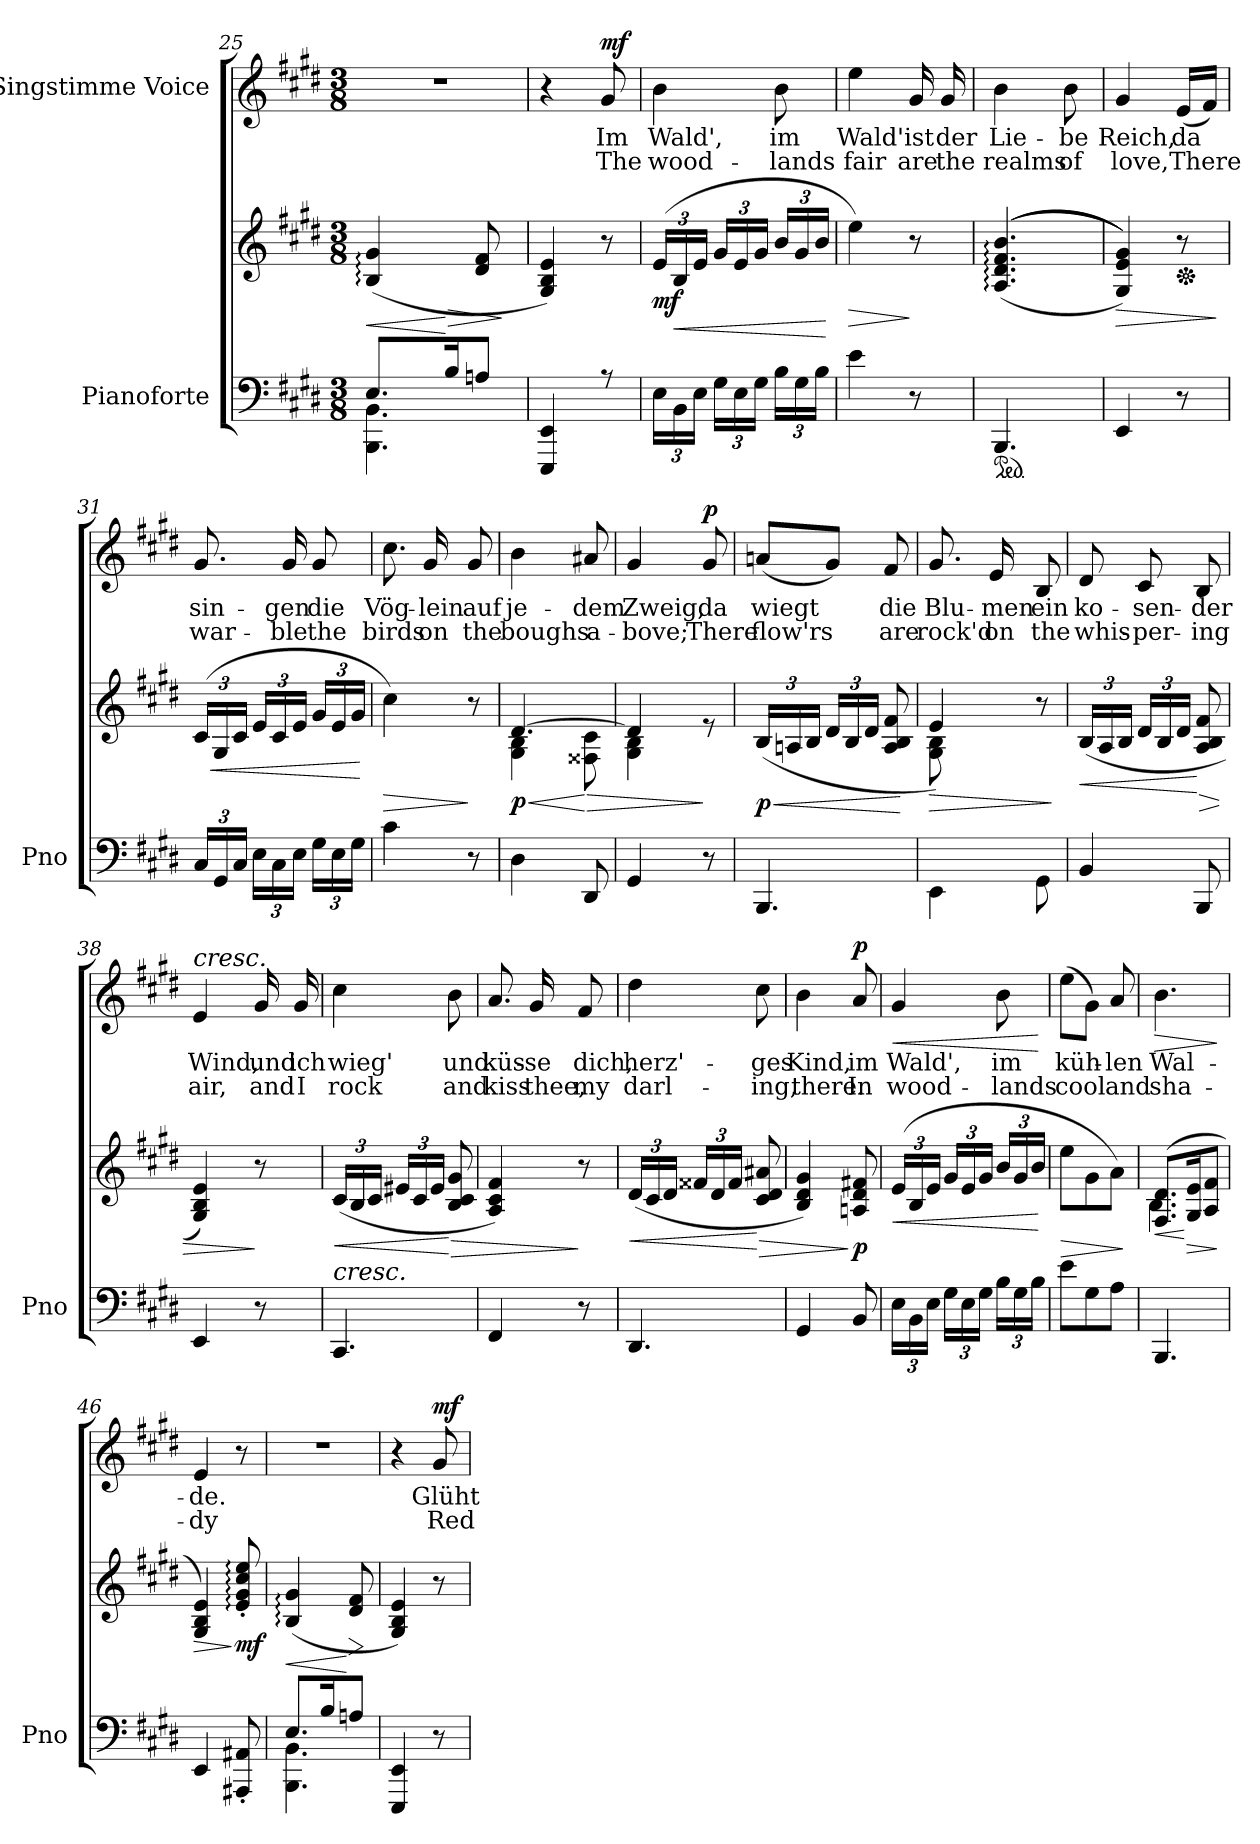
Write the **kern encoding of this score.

**kern	**kern	**dynam	**kern	**text	**text	**dynam
*part2	*part2	*part2	*part1	*part1	*part1	*part1
*staff3	*staff2	*staff2/3	*staff1	*staff1	*staff1	*staff1
*I"Pianoforte	*	*	*I"Singstimme Voice	*	*	*
*I'Pno	*	*	*	*	*	*
*clefF4	*clefG2	*	*clefG2	*	*	*
*k[f#c#g#d#]	*k[f#c#g#d#]	*	*k[f#c#g#d#]	*	*	*
*M3/8	*M3/8	*	*M3/8	*	*	*
=25	=25	=25	=25	=25	=25	=25
*^	*	*	*	*	*	*
!	!	!	!LO:HP:b	!	!	!	!
*	*	*^	*	*	*	*	*
8.E/L	4.BBB\ 4.BB\	(>4B/: 4g#/:	16rFyy	<	4.r	.	.	.
.	.	.	16rFyy	.	.	.	.	.
.	.	.	16rFyy	.	.	.	.	.
!	!	!	!	!LO:HP:n=1:b	!	!	!	!
16B/K	.	.	16rFyy	[ >	.	.	.	.
8An/J	.	8d#/ 8f#/	16rFyy	.	.	.	.	.
.	.	.	16rFyy	]	.	.	.	.
*	*	*v	*v	*	*	*	*	*
!!LO:PB:g=z
=26	=26	=26	=26	=26	=26	=26	=26
4.rBByy	4EEE/ 4EE/	4G#/ 4B/ 4e/)	.	4r	.	.	.
!	!	!	!	!	!LO:LY:b	!LO:LY:b	!LO:DY:b
.	8rA	8r	.	8g#/	Im	The	mf
*v	*v	*	*	*	*	*	*
=27	=27	=27	=27	=27	=27	=27
*Xbrackettup	*Xbrackettup	*	*	*	*	*
*^	*	*	*	*	*	*
!	!	!	!LO:DY:b	!	!LO:LY:b	!LO:LY:b	!
*v	*v	*	*	*	*	*	*
24E\LL	(>24e/LL	mf	4b\	Wald',	wood-	.
!	!	!LO:HP:b	!	!	!	!
24BB\	24B/	<	.	.	.	.
24E\JJ	24e/JJ	.	.	.	.	.
24G#\LL	24g#/LL	.	.	.	.	.
24E\	24e/	.	.	.	.	.
24G#\JJ	24g#/JJ	.	.	.	.	.
!	!	!	!	!LO:LY:b	!LO:LY:b	!
24B\LL	24b/LL	.	8b\	im	-lands	.
24G#\	24g#/	.	.	.	.	.
24B\JJ	24b/JJ	.	.	.	.	.
.	.	[	.	.	.	.
=28	=28	=28	=28	=28	=28	=28
!	!	!LO:HP:b	!	!LO:LY:b	!LO:LY:b	!
4e\	4ee\)	>	4ee\	Wald'	fair	.
!	!	!	!	!LO:LY:b	!LO:LY:b	!
8r	8r	]	16g#/	ist	are	.
!	!	!	!	!LO:LY:b	!LO:LY:b	!
.	.	.	16g#/	der	the	.
=29	=29	=29	=29	=29	=29	=29
*ped	*	*	*	*	*	*
!	!	!	!	!LO:LY:b	!LO:LY:b	!
4.BBB/	(>(<(>(<4.A/: 4.d#/: 4.f#/: 4.b/:	.	4b\	Lie-	realms	.
!	!	!	!	!LO:LY:b	!LO:LY:b	!
.	.	.	8b\	-be	of	.
=30	=30	=30	=30	=30	=30	=30
!	!	!LO:HP:b	!	!LO:LY:b	!LO:LY:b	!
4EE/	4G#/ 4e/ 4g#/))))	>	4g#/	Reich,	love,	.
*	*Xped	*	*	*	*	*
!	!	!	!	!LO:LY:b	!LO:LY:b	!
8r	8r	.	(<16e/LL	da	There	.
.	.	.	16f#/JJ)	.	.	.
.	.	]	.	.	.	.
!!LO:PB:g=z
=31	=31	=31	=31	=31	=31	=31
!	!	!	!	!LO:LY:b	!LO:LY:b	!
24C#/LL	(>24c#/LL	.	8.g#/	sin-	war-	.
!	!	!LO:HP:b	!	!	!	!
24GG#/	24G#/	<	.	.	.	.
24C#/JJ	24c#/JJ	.	.	.	.	.
24E\LL	24e/LL	.	.	.	.	.
24C#\	24c#/	.	.	.	.	.
!	!	!	!	!LO:LY:b	!LO:LY:b	!
.	.	.	16g#/	-gen	-ble	.
24E\JJ	24e/JJ	.	.	.	.	.
!	!	!	!	!LO:LY:b	!LO:LY:b	!
24G#\LL	24g#/LL	.	8g#/	die	the	.
24E\	24e/	.	.	.	.	.
24G#\JJ	24g#/JJ	.	.	.	.	.
.	.	[	.	.	.	.
=32	=32	=32	=32	=32	=32	=32
!	!	!LO:HP:b	!	!LO:LY:b	!LO:LY:b	!
4c#\	4cc#\)	>	8.cc#\	Vög-	birds	.
!	!	!	!	!LO:LY:b	!LO:LY:b	!
.	.	.	16g#/	-lein	on	.
!	!	!	!	!LO:LY:b	!LO:LY:b	!
8r	8r	]	8g#/	auf	the	.
=33	=33	=33	=33	=33	=33	=33
!	!	!LO:HP:b	!	!LO:LY:b	!LO:LY:b	!
*	*^	*	*	*	*	*
!	!	!	!LO:DY:n=1:b	!	!	!	!
4D#\	[4.d#/	4G#\ 4B\	< p	4b\	je-	boughs	.
!	!	!	!LO:HP:n=1:b	!	!LO:LY:b	!LO:LY:b	!
8DD#/	.	8F##X\ 8c#\	[ >	8a#X/	-dem	a-	.
=34	=34	=34	=34	=34	=34	=34	=34
!	!	!	!	!	!LO:LY:b	!LO:LY:b	!
4GG#/	4d#/]	4G#\ 4B\	.	4g#/	Zweig,	-bove;	.
!	!	!	!	!	!LO:LY:b	!LO:LY:b	!LO:DY:b
8r	8re	8ryy	]	8g#/	da	There	p
=35	=35	=35	=35	=35	=35	=35	=35
!	!	!	!LO:HP:b	!	!LO:LY:b	!LO:LY:b	!
!	!	!	!LO:DY:n=1:b	!	!	!	!
*	*v	*v	*	*	*	*	*
4.BBB/	(>24B/LL	< p	(<8an/L	wiegt	flow'rs	.
.	24An/	.	.	.	.	.
.	24B/JJ	.	.	.	.	.
.	24d#/LL	.	8g#/J)	.	.	.
.	24B/	.	.	.	.	.
.	24d#/JJ	.	.	.	.	.
!	!	!	!	!LO:LY:b	!LO:LY:b	!
.	8A/ 8B/ 8f#/	.	8f#/	die	are	.
.	.	[	.	.	.	.
!!LO:LB:g=z
=36	=36	=36	=36	=36	=36	=36
*^	*^	*	*	*	*	*
!	!	!	!	!LO:HP:b	!	!LO:LY:b	!LO:LY:b	!
8ryy	4EE\	4e/)	(<8G#\ 8B\L	>	8.g#/	Blu-	rock'd	.
8E/	.	.	4ryy	.	.	.	.	.
!	!	!	!	!	!	!LO:LY:b	!LO:LY:b	!
.	.	.	.	.	16e/	-men	on	.
!	!	!	!	!	!	!LO:LY:b	!LO:LY:b	!
8BB/J)	8GG#\	8r	.	.	8B/	ein	the	.
*v	*v	*	*	*	*	*	*	*
*	*v	*v	*	*	*	*	*
.	.	]	.	.	.	.
=37	=37	=37	=37	=37	=37	=37
!	!	!LO:HP:b	!	!LO:LY:b	!LO:LY:b	!
4BB/	(>24B/LL	<	8d#/	ko-	whis-	.
.	24A/	.	.	.	.	.
.	24B/JJ	.	.	.	.	.
!	!	!	!	!LO:LY:b	!LO:LY:b	!
.	24d#/LL	.	8c#/	-sen-	-per-	.
.	24B/	.	.	.	.	.
.	24d#/JJ	.	.	.	.	.
!	!	!LO:HP:n=1:b	!	!LO:LY:b	!LO:LY:b	!
8BBB/	8A/ 8B/ 8f#/	[ >	8B/	-der	-ing	.
=38	=38	=38	=38	=38	=38	=38
!	!	!	!LO:TX:a:i:t=cresc.	!	!	!
!	!	!	!	!LO:LY:b	!LO:LY:b	!
4EE/	4G#/ 4B/ 4e/)	.	4e/	Wind,	air,	.
!	!	!	!	!LO:LY:b	!LO:LY:b	!
8r	8r	]	16g#/	und	and	.
!	!	!	!	!LO:LY:b	!LO:LY:b	!
.	.	.	16g#/	ich	I	.
=39	=39	=39	=39	=39	=39	=39
!LO:TX:a:i:t=cresc.	!	!	!	!	!	!
!	!	!LO:HP:b	!	!LO:LY:b	!LO:LY:b	!
4.CC#/	(>24c#/LL	<	4cc#\	wieg'	rock	.
.	24B/	.	.	.	.	.
.	24c#/JJ	.	.	.	.	.
.	24e#X/LL	.	.	.	.	.
.	24c#/	.	.	.	.	.
.	24e#/JJ	.	.	.	.	.
*	*	*	*MM90	*	*	*
!	!	!LO:HP:n=1:b	!	!LO:LY:b	!LO:LY:b	!
.	8B/ 8c#/ 8g#/	[ >	8b\	und	and	.
=40	=40	=40	=40	=40	=40	=40
!	!	!	!	!LO:LY:b	!LO:LY:b	!
4FF#/	4A/ 4c#/ 4f#/)	.	8.a/	küs-	kiss	.
!	!	!	!	!LO:LY:b	!LO:LY:b	!
.	.	.	16g#/	-se	thee,	.
!	!	!	!	!LO:LY:b	!LO:LY:b	!
8r	8r	]	8f#/	dich,	my	.
!!LO:LB:g=z
=41	=41	=41	=41	=41	=41	=41
!	!	!LO:HP:b	!	!LO:LY:b	!LO:LY:b	!
4.DD#/	(>24d#/LL	<	4dd#\	herz'-	darl-	.
.	24c#/	.	.	.	.	.
.	24d#/JJ	.	.	.	.	.
.	24f##X/LL	.	.	.	.	.
.	24d#/	.	.	.	.	.
.	24f##/JJ	.	.	.	.	.
!	!	!LO:HP:n=1:b	!	!LO:LY:b	!LO:LY:b	!
.	8c#/ 8d#/ 8a#X/	[ >	8cc#\	-ges	-ing,	.
=42	=42	=42	=42	=42	=42	=42
!	!	!	!	!LO:LY:b	!LO:LY:b	!
4GG#/	4B/ 4d#/ 4g#/)	.	4b\	Kind,	there.	.
!	!	!LO:DY:n=1:b	!	!LO:LY:b	!LO:LY:b	!LO:DY:b
8BB/	8An/ 8d#/ 8f#X/	] p	8a/	im	In	p
=43	=43	=43	=43	=43	=43	=43
!	!	!LO:HP:b	!	!LO:LY:b	!LO:LY:b	!LO:HP:b
24E\LL	(>24e/LL	<	4g#/	Wald',	wood-	<
24BB\	24B/	.	.	.	.	.
24E\JJ	24e/JJ	.	.	.	.	.
24G#\LL	24g#/LL	.	.	.	.	.
24E\	24e/	.	.	.	.	.
24G#\JJ	24g#/JJ	.	.	.	.	.
!	!	!	!	!LO:LY:b	!LO:LY:b	!
24B\LL	24b/LL	.	8b\	im	-lands	.
24G#\	24g#/	.	.	.	.	.
24B\JJ	24b/JJ	.	.	.	.	.
.	.	[	.	.	.	[
=44	=44	=44	=44	=44	=44	=44
!	!	!LO:HP:b	!	!LO:LY:b	!LO:LY:b	!
8e\L	8ee\L	>	(>8ee\L	küh-	cool	.
8G#\	8g#\	.	8g#\J)	.	.	.
!	!	!	!	!LO:LY:b	!LO:LY:b	!
8A\J	8a\J)	.	8a/	-len	and	.
.	.	]	.	.	.	.
=45	=45	=45	=45	=45	=45	=45
!	!	!LO:HP:b	!	!LO:LY:b	!LO:LY:b	!LO:HP:b
*	*^	*	*	*	*	*
4.BBB/	(>8.F#/ 8.d#/L	4.B\	<	4.b\	Wal-	sha-	>
!	!	!	!LO:HP:n=1:b	!	!	!	!
.	16G#/ 16e/K	.	[ >	.	.	.	.
.	8A/ 8f#/J	.	.	.	.	.	.
*	*v	*v	*	*	*	*	*
.	.	]	.	.	.	]
!!LO:PB:g=z
=46	=46	=46	=46	=46	=46	=46
!	!	!LO:HP:b	!	!LO:LY:b	!LO:LY:b	!
4EE/	4G#/ 4B/ 4e/)	>	4e/	-de.	-dy	.
!	!	!LO:DY:n=1:b	!	!	!	!
8AAA#X/' 8AA#X/'	8e/:' 8g#/:' 8cc#/:' 8ee/:'	] mf	8r	.	.	.
=47	=47	=47	=47	=47	=47	=47
*^	*	*	*	*	*	*
!	!	!	!LO:HP:b	!	!	!	!
8.E/L	4.BBB\ 4.BB\	(>4B/: 4g#/:	<	4.r	.	.	.
16B/K	.	.	.	.	.	.	.
!	!	!	!LO:HP:n=1:b	!	!	!	!
8An/J	.	8d#/ 8f#/	[ >	.	.	.	.
*v	*v	*	*	*	*	*	*
.	.	]	.	.	.	.
=48	=48	=48	=48	=48	=48	=48
4EEE/ 4EE/	4G#/ 4B/ 4e/)	.	4r	.	.	.
*	*	*	*MM100	*	*	*
!	!	!	!	!LO:LY:b	!LO:LY:b	!LO:DY:b
8r	8r	.	8g#/	Glüht	Red	mf
=	=	=	=	=	=	=
*-	*-	*-	*-	*-	*-	*-
